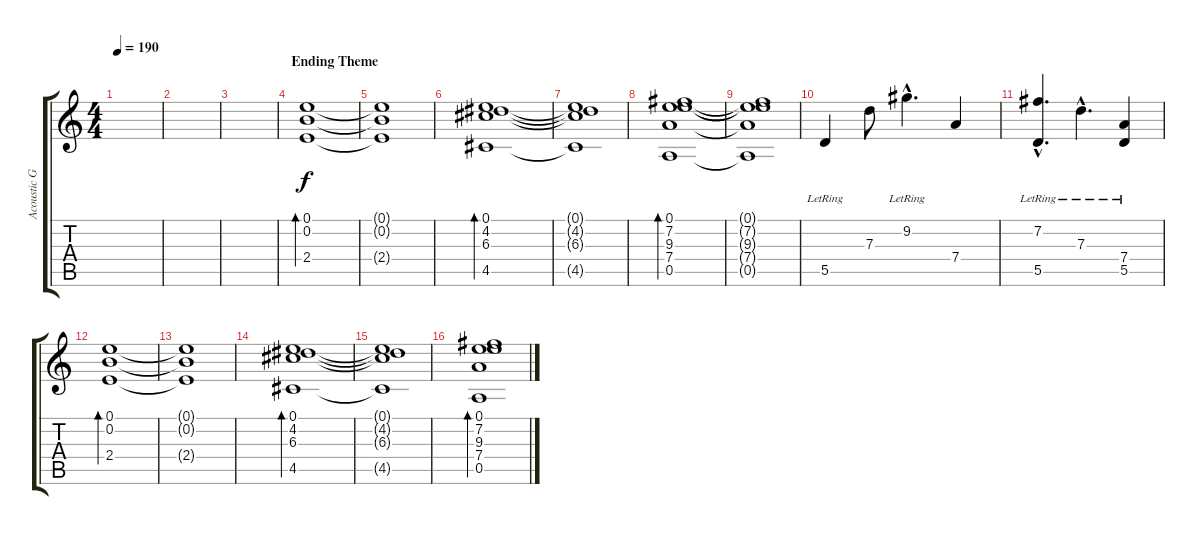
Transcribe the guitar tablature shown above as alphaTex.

\track ("Acoustic Guitar" "Acoustic G") {instrument electricguitarjazz}
\staff {score tabs}
\tuning (E4 B3 G3 D3 A2 E2) {hide}
\ts (4 4)
\tempo 190
\clef g2
\ks c
|
|
|
\section ("" "Ending Theme")
(0.1 0.2 2.4).1{bd 240} |
(0.1{t} 0.2{t} 2.4{t}).1 |
(0.1 4.2 6.3 4.5).1{bd 240} |
(0.1{t} 4.2{t} 6.3{t} 4.5{t}).1 |
(0.1 7.2 9.3 7.4 0.5).1{bd 480} |
(0.1{t} 7.2{t} 9.3{t} 7.4{t} 0.5{t}).1 |
5.5{lr}.4 7.3.8 9.2{hac lr}.4{d} 7.4.4 |
(7.2{hac lr} 5.5{hac lr}).4{d} 7.3{hac lr}.4{d} (7.4{lr} 5.5{lr}).4 |
(0.1 0.2 2.4).1{bd 240} |
(0.1{t} 0.2{t} 2.4{t}).1 |
(0.1 4.2 6.3 4.5).1{bd 240} |
(0.1{t} 4.2{t} 6.3{t} 4.5{t}).1 |
(0.1 7.2 9.3 7.4 0.5).1{bd 480}
